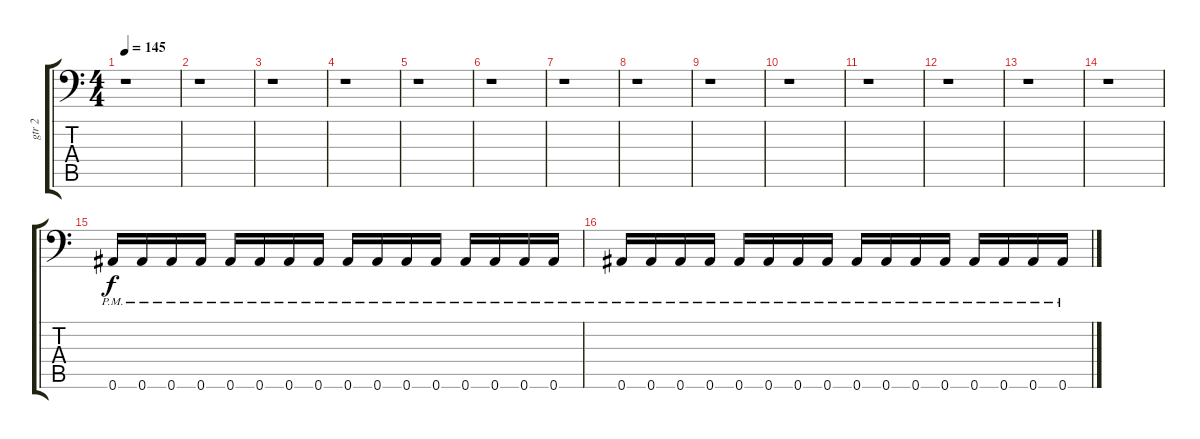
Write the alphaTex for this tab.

\track ("gtr 2" "gtr 2") {instrument distortionguitar}
\staff {score tabs}
\tuning (C4 G3 Eb3 Bb2 F2 Bb1) {hide}
\ts (4 4)
\tempo 145
\clef f4
\ks c
r.1{dy f} |
r.1 |
r.1 |
r.1 |
r.1 |
r.1 |
r.1 |
r.1 |
r.1 |
r.1 |
r.1 |
r.1 |
r.1 |
r.1 |
0.6{pm}.16 0.6{pm}.16 0.6{pm}.16 0.6{pm}.16 0.6{pm}.16 0.6{pm}.16 0.6{pm}.16 0.6{pm}.16 0.6{pm}.16 0.6{pm}.16 0.6{pm}.16 0.6{pm}.16 0.6{pm}.16 0.6{pm}.16 0.6{pm}.16 0.6{pm}.16 |
0.6{pm}.16 0.6{pm}.16 0.6{pm}.16 0.6{pm}.16 0.6{pm}.16 0.6{pm}.16 0.6{pm}.16 0.6{pm}.16 0.6{pm}.16 0.6{pm}.16 0.6{pm}.16 0.6{pm}.16 0.6{pm}.16 0.6{pm}.16 0.6{pm}.16 0.6{pm}.16
